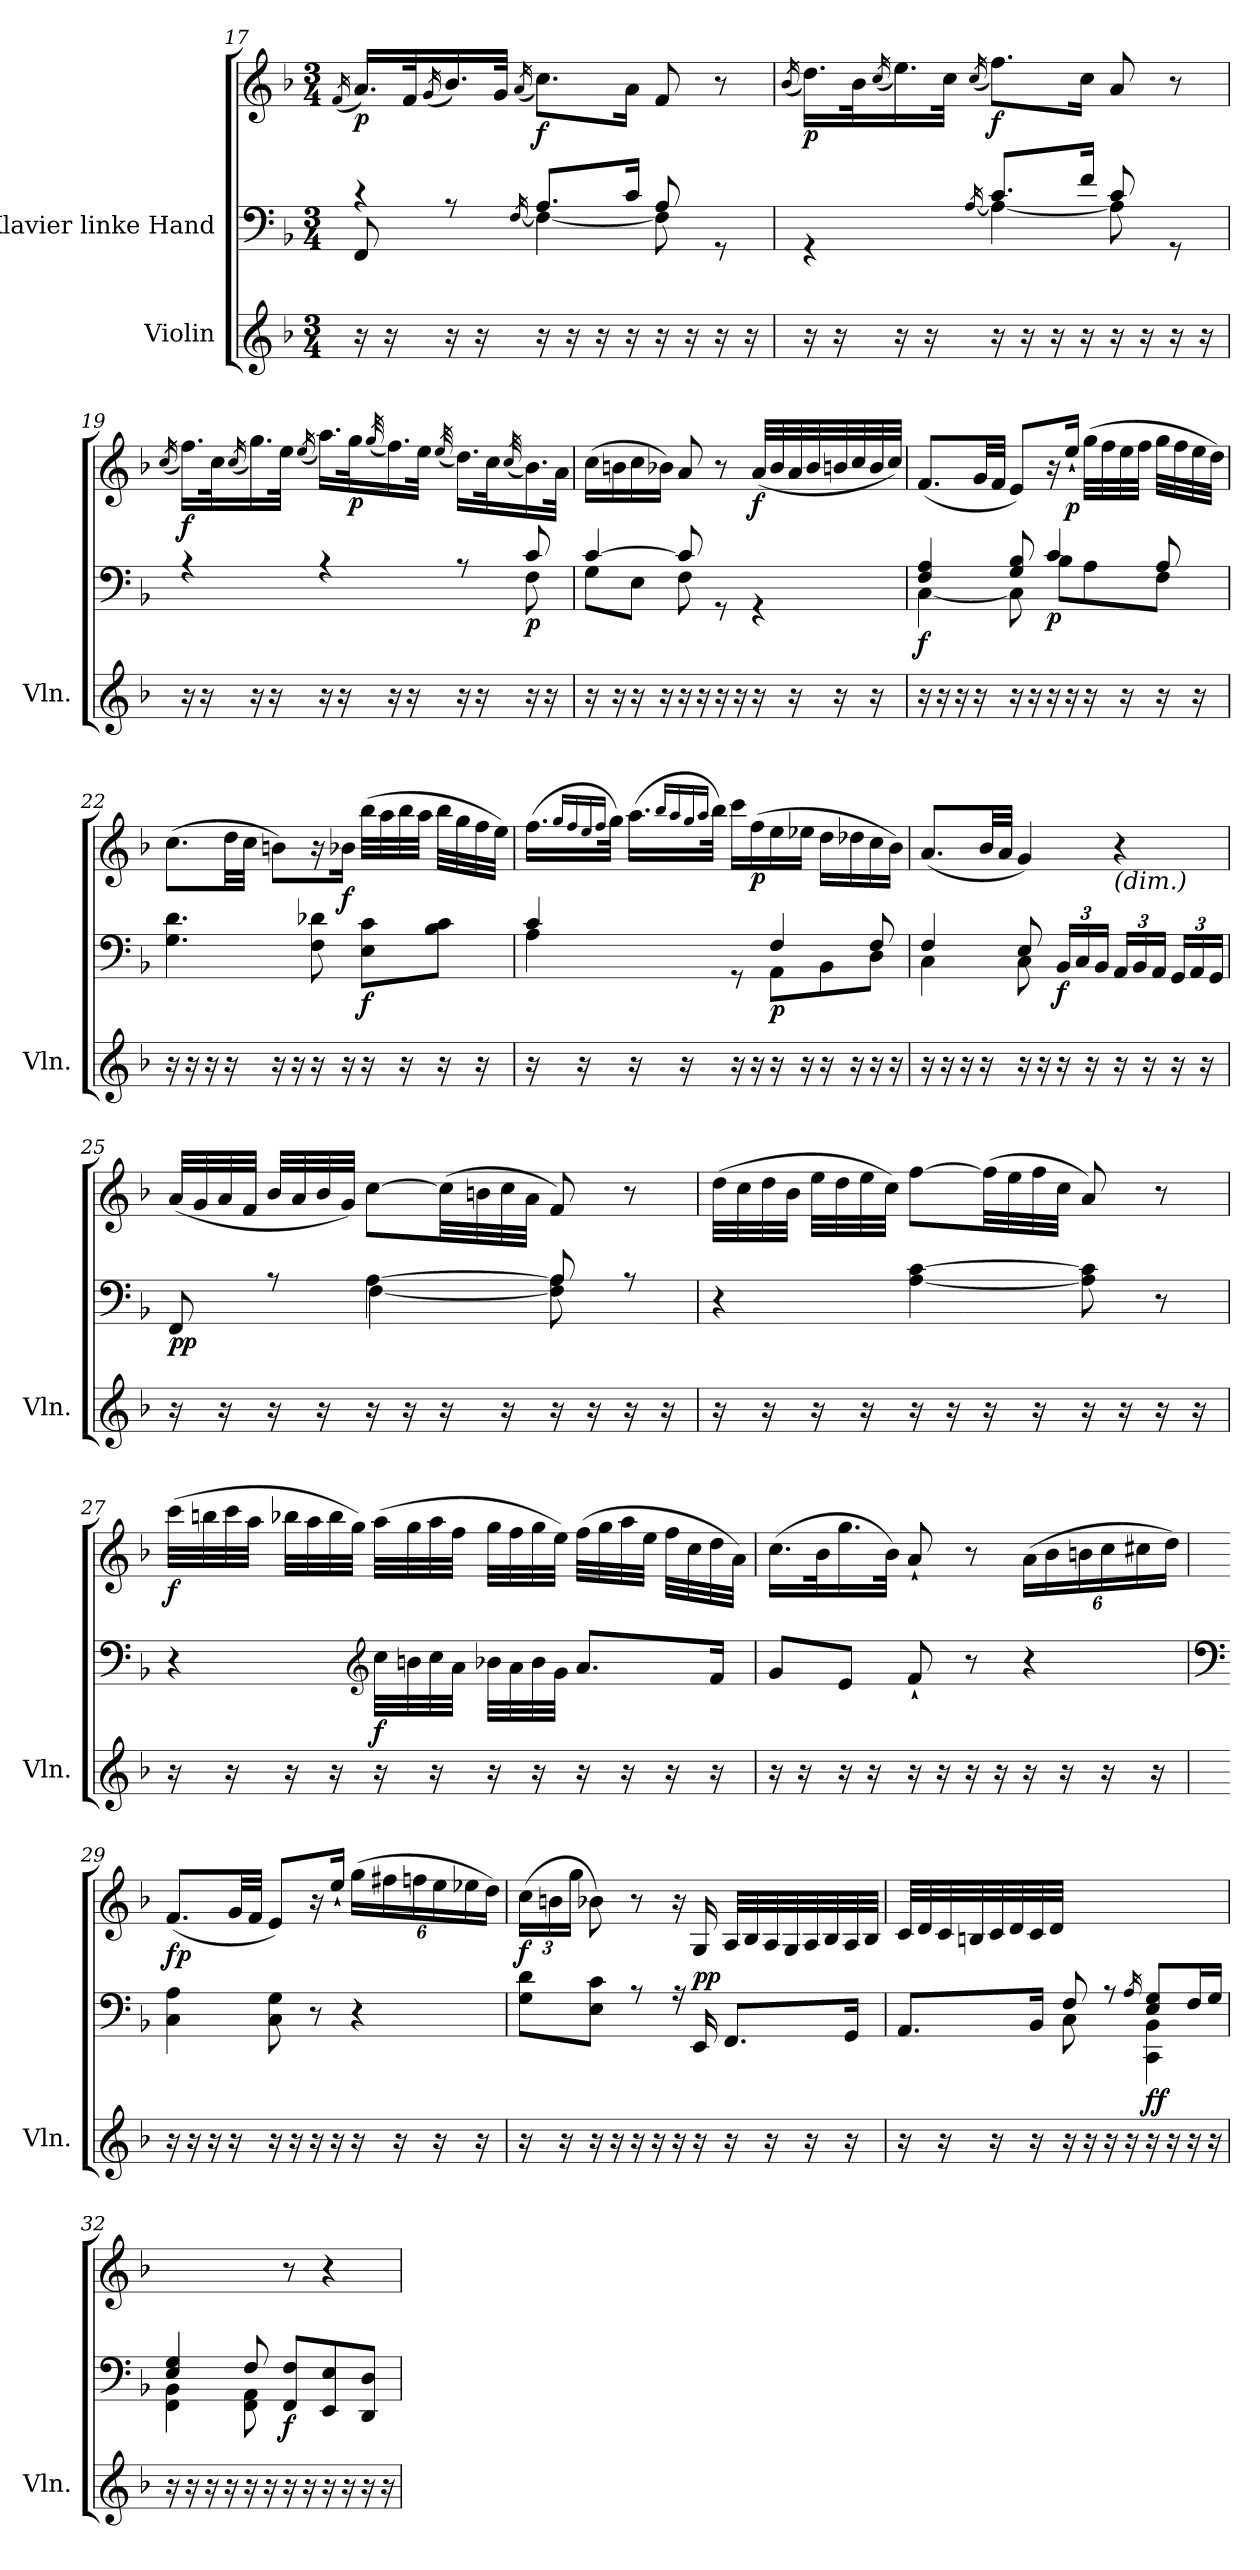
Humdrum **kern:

**kern	**kern	**kern	**dynam
*part2	*part1	*part1	*part1
*staff3	*staff2	*staff1	*staff1/2
*I"Violin	*I"Klavier linke Hand	*	*
*I'Vln.	*	*	*
!!LO:PB:g=z
*clefG2	*clefF4	*clefG2	*
*k[b-]	*k[b-]	*k[b-]	*
*M3/4	*M3/4	*M3/4	*
=17	=17	=17	=17
.	.	(<16qf/	.
*	*^	*	*
!	!	!	!	!LO:DY:b
16r	4r	8FF/	16.a/LL)	p
16r	.	.	.	.
.	.	.	32f/K	.
.	.	.	(<16qg/	.
16r	.	8rA	16.b-/)	.
16r	.	.	.	.
.	.	.	32g/JJk	.
.	.	[16qF/	(<16qa/	.
!	!	!	!	!LO:DY:b
16r	8.A/L	4F\_	8.cc\L)	f
16r	.	.	.	.
16r	.	.	.	.
16r	16c/Jk	.	16a\Jk	.
16r	8A/	8F\]	8f/	.
16r	.	.	.	.
16r	8rGG	8ryy	8r	.
16r	.	.	.	.
=18	=18	=18	=18	=18
.	.	.	(<16qb-/	.
!	!	!	!	!LO:DY:b
16r	4rGG	4ryy	16.dd\LL)	p
16r	.	.	.	.
.	.	.	32b-\K	.
.	.	.	(<16qcc/	.
16r	.	.	16.ee\)	.
16r	.	.	.	.
.	.	.	32cc\JJk	.
.	.	[16qA/	(<16qcc/	.
!	!	!	!	!LO:DY:b
16r	8.c/L	4A\_	8.ff\L)	f
16r	.	.	.	.
16r	.	.	.	.
16r	16f/Jk	.	16cc\Jk	.
16r	8c/	8A\]	8a/	.
16r	.	.	.	.
16r	8rGG	8ryy	8r	.
16r	.	.	.	.
!!LO:LB:g=z
=19	=19	=19	=19	=19
.	.	.	(<16qcc/	.
!	!	!	!	!LO:DY:b
16r	2ryy	4rA	16.ff\LL)	f
16r	.	.	.	.
.	.	.	32cc\K	.
.	.	.	(<16qcc/	.
16r	.	.	16.gg\)	.
16r	.	.	.	.
.	.	.	32ee\JJk	.
.	.	.	(<16qee/	.
16r	.	4rA	16.aa\LL)	.
16r	.	.	.	.
!	!	!	!	!LO:DY:b
.	.	.	32gg\K	p
.	.	.	(<32qgg/	.
16r	.	.	16.ff\)	.
16r	.	.	.	.
.	.	.	32ee\JJk	.
.	.	.	(<32qee/	.
16r	8ryy	8rA	16.dd\LL)	.
16r	.	.	.	.
.	.	.	32cc\K	.
.	.	.	(<32qcc/	.
!	!	!	!	!LO:DY:b=2
16r	8F\	8c/	16.b-\)	p
16r	.	.	.	.
.	.	.	32a\JJk	.
!!LO:LB:g=z
=20	=20	=20	=20	=20
16r	[4c/	8G\L	(>16cc\LL	.
16r	.	.	16bn\	.
16r	.	8E\J	16cc\	.
16r	.	.	16b-X\JJ)	.
16r	8c/]	8F\	8a/	.
16r	.	.	.	.
16r	8rGG	4.ryy	8r	.
16r	.	.	.	.
!	!	!	!	!LO:DY:b
16r	4rGG	.	(<32a/LLL	f
.	.	.	32b-/	.
16r	.	.	32a/	.
.	.	.	32b-/	.
16r	.	.	32bn/	.
.	.	.	32cc/	.
16r	.	.	32b/	.
.	.	.	32cc/JJJ)	.
=21	=21	=21	=21	=21
!	!	!	!	!LO:DY:b=2
16r	4F/ 4A/	[4C\	(<8.f/L	f
16r	.	.	.	.
16r	.	.	.	.
16r	.	.	32g/LL	.
.	.	.	32f/JJJ	.
16r	8G/ 8B-/	8C\]	8e/L)	.
16r	.	.	.	.
!	!	!	!	!LO:DY:b=2
16r	4c/	8B-\L	16r	p
!	!	!	!	!LO:DY:b
16r	.	.	16ee`/Jk	p
16r	.	8A\	(>32gg\LLL	.
.	.	.	32ff\	.
16r	.	.	32ee\	.
.	.	.	32ff\JJJ	.
16r	8A/	8F\J	32gg\LLL	.
.	.	.	32ff\	.
16r	.	.	32ee\	.
.	.	.	32dd\JJJ)	.
*	*v	*v	*	*
=22	=22	=22	=22
16r	4.G\ 4.d\	(>8.cc\L	.
16r	.	.	.
16r	.	.	.
16r	.	32dd\LL	.
.	.	32cc\JJJ	.
16r	.	8bn\L)	.
16r	.	.	.
16r	8F\ 8d-X\	16r	.
!	!	!	!LO:DY:b
16r	.	16b-X\Jk	f
!	!	!	!LO:DY:b=2
16r	8E\ 8c\L	(>32bb-\LLL	f
.	.	32aa\	.
16r	.	32bb-\	.
.	.	32aa\JJJ	.
16r	8B-\ 8c\J	32bb-\LLL	.
.	.	32gg\	.
16r	.	32ff\	.
.	.	32ee\JJJ)	.
!!LO:LB:g=z
=23	=23	=23	=23
*	*^	*	*
16r	4c/	4A\	(>16.ff\LL	.
16r	.	.	.	.
.	.	.	16qgg/LL	.
.	.	.	16qff/	.
.	.	.	16qee/	.
.	.	.	16qff/JJ	.
.	.	.	32gg\JJk)	.
16r	.	.	(>16.aa\LL	.
16r	.	.	.	.
.	.	.	16qbb-/LL	.
.	.	.	16qaa/	.
.	.	.	16qgg/	.
.	.	.	16qaa/JJ	.
.	.	.	32bb-\JJk)	.
16r	8rGG	8ryy	16ccc\LL	.
!	!	!	!	!LO:DY:b
16r	.	.	(>16ff\	p
!	!	!	!	!LO:DY:b=2
16r	4F/	8AA\L	16ee\	p
16r	.	.	16ee-X\JJ	.
16r	.	8BB-\	16dd\LL	.
16r	.	.	16dd-X\	.
16r	8F/	8D\J	16cc\	.
16r	.	.	16b-\JJ)	.
=24	=24	=24	=24	=24
16r	4F/	4C\	(<8.a/L	.
16r	.	.	.	.
16r	.	.	.	.
16r	.	.	32b-/LL	.
.	.	.	32a/JJJ	.
16r	8E/	8C\	4g/)	.
16r	.	.	.	.
*	*	*Xbrackettup	*	*
!	!	!	!	!LO:DY:b=2
16r	8ryy	24BB-/LL	.	f
.	.	24C/	.	.
16r	.	.	.	.
.	.	24BB-/JJ	.	.
!	!	!	!LO:TX:b:i:t=(dim.)	!
16r	4ryy	24AA/LL	4r	.
.	.	24BB-/	.	.
16r	.	.	.	.
.	.	24AA/JJ	.	.
16r	.	24GG/LL	.	.
.	.	24AA/	.	.
16r	.	.	.	.
.	.	24GG/JJ	.	.
=25	=25	=25	=25	=25
!	!	!	!	!LO:DY:b=2
!	!	!	!	!LO:DY:n=1:b
16r	4ryy	8FF/	(<32a/LLL	p p
.	.	.	32g/	.
16r	.	.	32a/	.
.	.	.	32f/JJJ	.
16r	.	8rA	32b-/LLL	.
.	.	.	32a/	.
16r	.	.	32b-/	.
.	.	.	32g/JJJ)	.
!	!	!	!	!LO:DY:n=2:b=2
!	!	!	!	!LO:DY:n=3:b
16r	[4A\	[4F\	[8cc\L	fp fp
16r	.	.	.	.
16r	.	.	(>32cc\LL]	.
.	.	.	32bn\	.
16r	.	.	32cc\	.
.	.	.	32a\JJJ	.
16r	8A/]	8F\] 8A\	8f/)	.
16r	.	.	.	.
16r	8ryy	8rA	8r	.
16r	.	.	.	.
*	*v	*v	*	*
!!LO:PB:g=z
=26	=26	=26	=26
16r	4r	(>32dd\LLL	.
.	.	32cc\	.
16r	.	32dd\	.
.	.	32b-\JJJ	.
16r	.	32ee\LLL	.
.	.	32dd\	.
16r	.	32ee\	.
.	.	32cc\JJJ)	.
!	!	!	!LO:DY:b=2
!	!	!	!LO:DY:n=1:b
16r	[4A\ [4c\	[8ff\L	fp fp
16r	.	.	.
16r	.	(>32ff\LL]	.
.	.	32ee\	.
16r	.	32ff\	.
.	.	32cc\JJJ	.
16r	8A\] 8c\]	8a/)	.
16r	.	.	.
16r	8r	8r	.
16r	.	.	.
=27	=27	=27	=27
!	!	!	!LO:DY:b
16r	4r	(>32ccc\LLL	f
.	.	32bbn\	.
16r	.	32ccc\	.
.	.	32aa\JJJ	.
16r	.	32bb-X\LLL	.
.	.	32aa\	.
16r	.	32bb-\	.
.	.	32gg\JJJ)	.
*	*clefG2	*	*
!	!	!	!LO:DY:b=2
16r	32cc\LLL	(>32aa\LLL	f
.	32bn\	32gg\	.
16r	32cc\	32aa\	.
.	32a\JJJ	32ff\JJJ	.
16r	32b-X\LLL	32gg\LLL	.
.	32a\	32ff\	.
16r	32b-\	32gg\	.
.	32g\JJJ	32ee\JJJ)	.
16r	8.a/L	(>32ff\LLL	.
.	.	32gg\	.
16r	.	32aa\	.
.	.	32ee\JJJ	.
16r	.	32ff\LLL	.
.	.	32cc\	.
16r	16f/Jk	32dd\	.
.	.	32a\JJJ)	.
!!LO:LB:g=z
=28	=28	=28	=28
16r	8g/L	(>16.cc\LL	.
16r	.	.	.
.	.	32b-\K	.
16r	8e/J	16.gg\	.
16r	.	.	.
.	.	32b-\JJk)	.
16r	8f`/	8a`/	.
16r	.	.	.
16r	8r	8r	.
16r	.	.	.
*	*	*Xbrackettup	*
16r	4r	(>24a\LL	.
.	.	24b-\	.
16r	.	.	.
.	.	24bn\	.
16r	.	24cc\	.
.	.	24cc#X\	.
16r	.	.	.
.	.	24dd\JJ)	.
=29	=29	=29	=29
*	*clefF4	*	*
!	!	!	!LO:DY:b
16r	4C\ 4A\	(<8.f/L	fp
16r	.	.	.
16r	.	.	.
16r	.	32g/LL	.
.	.	32f/JJJ	.
16r	8C\ 8G\	8e/L)	.
16r	.	.	.
16r	8r	16r	.
16r	.	16ee`/Jk	.
16r	4r	(>24gg\LL	.
.	.	24ff#X\	.
16r	.	.	.
.	.	24ffn\	.
16r	.	24ee\	.
.	.	24ee-X\	.
16r	.	.	.
.	.	24dd\JJ)	.
=30	=30	=30	=30
*	*^	*	*
!	!	!	!	!LO:DY:b
16r	8G\ 8d\L	4ryy	(>24cc\LL	f
.	.	.	24bn\	.
16r	.	.	.	.
.	.	.	24gg\JJ	.
16r	8E\ 8c\J	.	8b-X\)	.
16r	.	.	.	.
16r	4ryy	8rA	8r	.
16r	.	.	.	.
16r	.	16rA	16r	.
!	!	!	!	!LO:DY:b=2
!	!	!	!	!LO:DY:n=1:a=2
16r	.	16EE/	16G/	p p
16r	4ryy	8.FF/L	32A/LLL	.
.	.	.	32B-/	.
16r	.	.	32A/	.
.	.	.	32G/	.
16r	.	.	32A/	.
.	.	.	32B-/	.
16r	.	16GG/Jk	32A/	.
.	.	.	32B-/JJJ	.
!!LO:LB:g=z
=31	=31	=31	=31	=31
*	*	*^	*	*
16r	4ryy	2.ryy	8.AA/L	32c/LLL	.
.	.	.	.	32d/	.
16r	.	.	.	32c/	.
.	.	.	.	32Bn/	.
16r	.	.	.	32c/	.
.	.	.	.	32d/	.
16r	.	.	16BB-/Jk	32c/	.
.	.	.	.	32d/JJJ	.
16r	8F/	.	8C\	8ryy	.
16r	.	.	.	.	.
16r	8ryy	.	8rA	8rAyy	.
16r	.	.	.	.	.
.	16qA/	.	.	.	.
!	!	!	!	!	!LO:DY:b=2
!	!	!	!	!	!LO:DY:n=1:b
16r	8E/ 8G/L	.	4CC\ 4BB-\	4ryy	f f
16r	.	.	.	.	.
16r	16F/L	.	.	.	.
16r	16G/JJ	.	.	.	.
*	*	*v	*v	*	*
=32	=32	=32	=32	=32
16r	4E/ 4G/	4FF\ 4BB-\	4.ryy	.
16r	.	.	.	.
16r	.	.	.	.
16r	.	.	.	.
16r	8F/	8FF\ 8AA\	.	.
16r	.	.	.	.
!	!	!	!	!LO:DY:b=2
16r	4.ryy	8FF/ 8F/L	8r	f
16r	.	.	.	.
16r	.	8EE/ 8E/	4r	.
16r	.	.	.	.
16r	.	8DD/ 8D/J	.	.
16r	.	.	.	.
*	*v	*v	*	*
=	=	=	=
*-	*-	*-	*-
